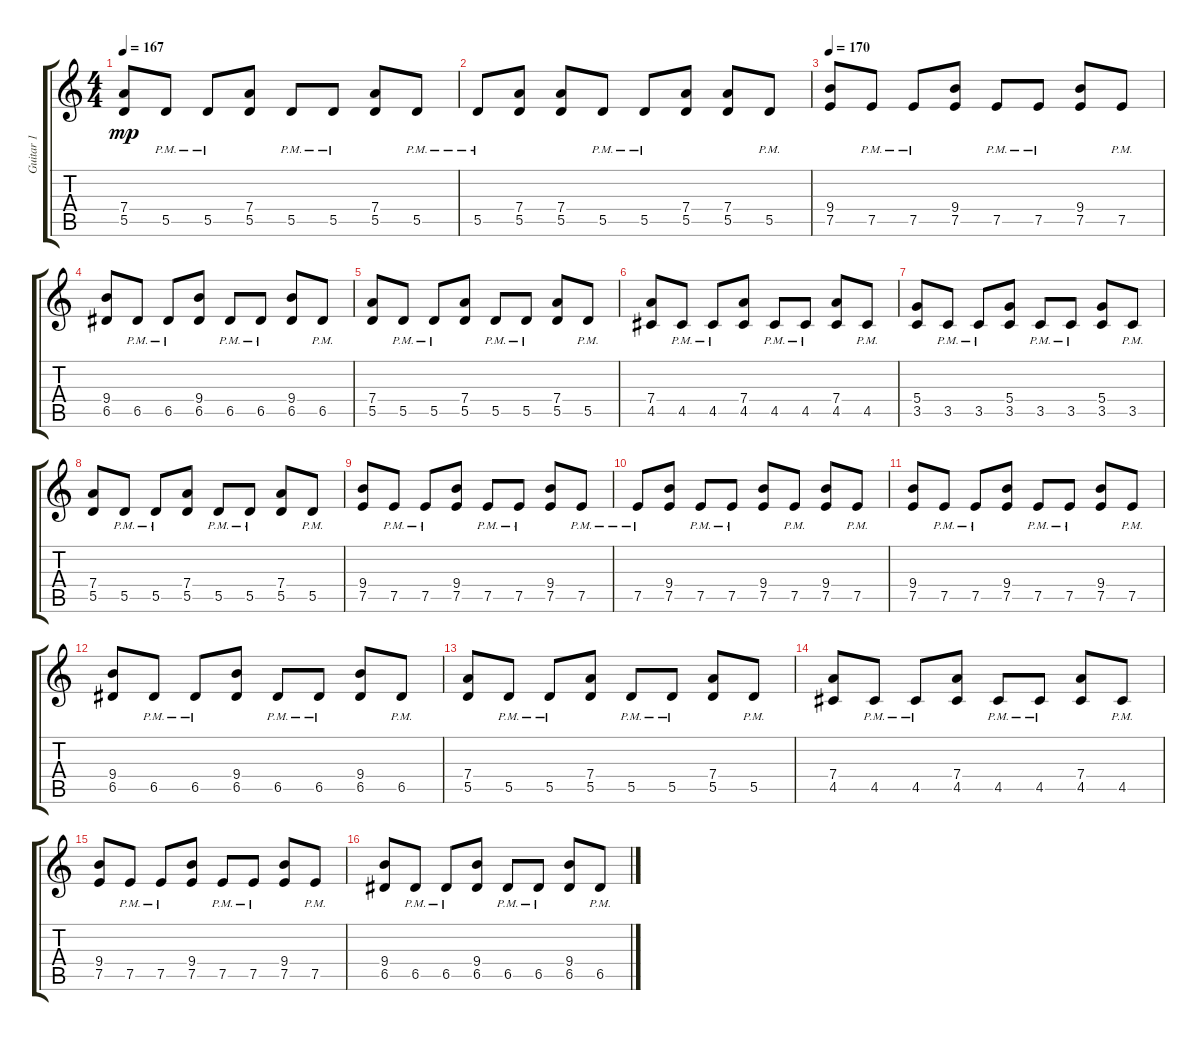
\track ("Guitar 1" "Guitar 1") {instrument electricguitarclean}
\staff {score tabs}
\tuning (E4 B3 G3 D3 A2 E2) {hide}
\ts (4 4)
\tempo 167
\clef g2
\ks c
(7.4 5.5).8{dy mp} 5.5{pm}.8 5.5{pm}.8 (7.4 5.5).8 5.5{pm}.8 5.5{pm}.8 (7.4 5.5).8 5.5{pm}.8 |
5.5{pm}.8 (7.4 5.5).8 (7.4 5.5).8 5.5{pm}.8 5.5{pm}.8 (7.4 5.5).8 (7.4 5.5).8 5.5{pm}.8 |
\tempo 170
(9.4 7.5).8 7.5{pm}.8 7.5{pm}.8 (9.4 7.5).8 7.5{pm}.8 7.5{pm}.8 (9.4 7.5).8 7.5{pm}.8 |
(9.4 6.5).8 6.5{pm}.8 6.5{pm}.8 (9.4 6.5).8 6.5{pm}.8 6.5{pm}.8 (9.4 6.5).8 6.5{pm}.8 |
(7.4 5.5).8 5.5{pm}.8 5.5{pm}.8 (7.4 5.5).8 5.5{pm}.8 5.5{pm}.8 (7.4 5.5).8 5.5{pm}.8 |
(7.4 4.5).8 4.5{pm}.8 4.5{pm}.8 (7.4 4.5).8 4.5{pm}.8 4.5{pm}.8 (7.4 4.5).8 4.5{pm}.8 |
(5.4 3.5).8 3.5{pm}.8 3.5{pm}.8 (5.4 3.5).8 3.5{pm}.8 3.5{pm}.8 (5.4 3.5).8 3.5{pm}.8 |
(7.4 5.5).8 5.5{pm}.8 5.5{pm}.8 (7.4 5.5).8 5.5{pm}.8 5.5{pm}.8 (7.4 5.5).8 5.5{pm}.8 |
(9.4 7.5).8 7.5{pm}.8 7.5{pm}.8 (9.4 7.5).8 7.5{pm}.8 7.5{pm}.8 (9.4 7.5).8 7.5{pm}.8 |
7.5{pm}.8 (9.4 7.5).8 7.5{pm}.8 7.5{pm}.8 (9.4 7.5).8 7.5{pm}.8 (9.4 7.5).8 7.5{pm}.8 |
(9.4 7.5).8 7.5{pm}.8 7.5{pm}.8 (9.4 7.5).8 7.5{pm}.8 7.5{pm}.8 (9.4 7.5).8 7.5{pm}.8 |
(9.4 6.5).8 6.5{pm}.8 6.5{pm}.8 (9.4 6.5).8 6.5{pm}.8 6.5{pm}.8 (9.4 6.5).8 6.5{pm}.8 |
(7.4 5.5).8 5.5{pm}.8 5.5{pm}.8 (7.4 5.5).8 5.5{pm}.8 5.5{pm}.8 (7.4 5.5).8 5.5{pm}.8 |
(7.4 4.5).8 4.5{pm}.8 4.5{pm}.8 (7.4 4.5).8 4.5{pm}.8 4.5{pm}.8 (7.4 4.5).8 4.5{pm}.8 |
(9.4 7.5).8 7.5{pm}.8 7.5{pm}.8 (9.4 7.5).8 7.5{pm}.8 7.5{pm}.8 (9.4 7.5).8 7.5{pm}.8 |
(9.4 6.5).8 6.5{pm}.8 6.5{pm}.8 (9.4 6.5).8 6.5{pm}.8 6.5{pm}.8 (9.4 6.5).8 6.5{pm}.8
